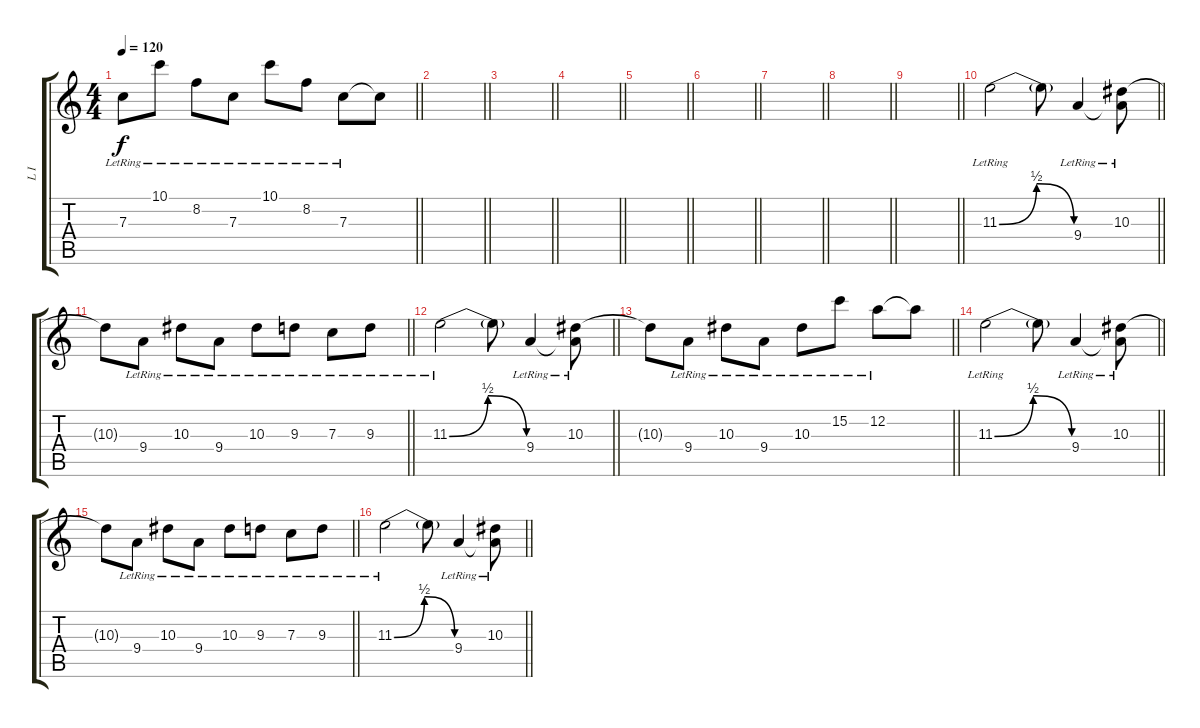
\track ("L I" "L I") {instrument acousticguitarsteel}
\staff {score tabs}
\tuning (D4 A3 F3 C3 G2 C2) {hide}
\ts (4 4)
\tempo 120
\clef g2
\barLineRight lightlight
\ks c
7.3{lr}.8{dy f} 10.1{lr}.8 8.2{lr}.8 7.3{lr}.8 10.1{lr}.8 8.2{lr}.8 7.3{lr}.8 7.3{t}.8 |
\section ("" "")
\barLineRight lightlight
|
\barLineRight lightlight
|
\barLineRight lightlight
|
\barLineRight lightlight
|
\barLineRight lightlight
|
\barLineRight lightlight
|
\barLineRight lightlight
|
\barLineRight lightlight
|
\section ("" "")
\barLineRight lightlight
11.3{be (bendrelease 0 0 30 2 40 2 60 0) lr}.2 11.3{t}.8 9.4{lr}.4 (10.3{lr} 9.4{t}).8 |
\barLineRight lightlight
10.3{t}.8 9.4{lr}.8 10.3{lr}.8 9.4{lr}.8 10.3{lr}.8 9.3{lr}.8 7.3{lr}.8 9.3{lr}.8 |
\barLineRight lightlight
11.3{be (bendrelease 0 0 30 2 40 2 60 0) lr}.2 11.3{t}.8 9.4{lr}.4 (10.3{lr} 9.4{t}).8 |
\barLineRight lightlight
10.3{t}.8 9.4{lr}.8 10.3{lr}.8 9.4{lr}.8 10.3{lr}.8 15.2{lr}.8 12.2{lr}.8 12.2{t}.8 |
\barLineRight lightlight
11.3{be (bendrelease 0 0 30 2 40 2 60 0) lr}.2 11.3{t}.8 9.4{lr}.4 (10.3{lr} 9.4{t}).8 |
\barLineRight lightlight
10.3{t}.8 9.4{lr}.8 10.3{lr}.8 9.4{lr}.8 10.3{lr}.8 9.3{lr}.8 7.3{lr}.8 9.3{lr}.8 |
\barLineRight lightlight
11.3{be (bendrelease 0 0 30 2 40 2 60 0) lr}.2 11.3{t}.8 9.4{lr}.4 (10.3{lr} 9.4{t}).8
